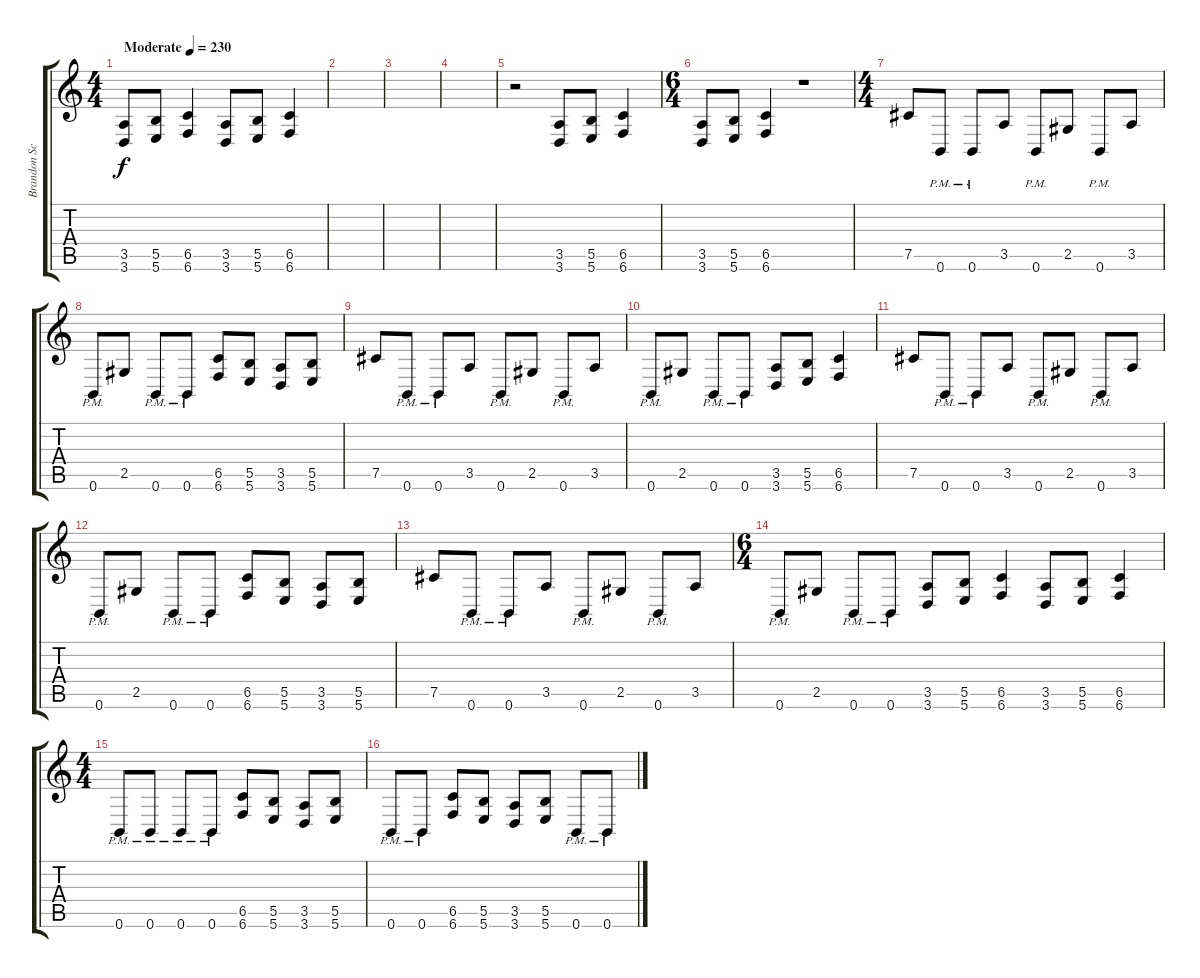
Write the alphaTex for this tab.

\track ("Brandon Schieppati" "Brandon Sc") {instrument distortionguitar}
\staff {score tabs}
\tuning (Db4 Ab3 E3 B2 Gb2 B1) {hide}
\ts (4 4)
\tempo (230 "Moderate")
\clef g2
\ks c
(3.5 3.6).8{dy f instrument distortionguitar} (5.5 5.6).8 (6.5 6.6).4 (3.5 3.6).8 (5.5 5.6).8 (6.5 6.6).4 |
|
|
|
r.2 (3.5 3.6).8 (5.5 5.6).8 (6.5 6.6).4 |
\ts (6 4)
(3.5 3.6).8 (5.5 5.6).8 (6.5 6.6).4 r.1 |
\ts (4 4)
7.5.8 0.6{pm}.8 0.6{pm}.8 3.5.8 0.6{pm}.8 2.5.8 0.6{pm}.8 3.5.8 |
0.6{pm}.8 2.5.8 0.6{pm}.8 0.6{pm}.8 (6.5 6.6).8 (5.5 5.6).8 (3.5 3.6).8 (5.5 5.6).8 |
7.5.8 0.6{pm}.8 0.6{pm}.8 3.5.8 0.6{pm}.8 2.5.8 0.6{pm}.8 3.5.8 |
0.6{pm}.8 2.5.8 0.6{pm}.8 0.6{pm}.8 (3.5 3.6).8 (5.5 5.6).8 (6.5 6.6).4 |
7.5.8 0.6{pm}.8 0.6{pm}.8 3.5.8 0.6{pm}.8 2.5.8 0.6{pm}.8 3.5.8 |
0.6{pm}.8 2.5.8 0.6{pm}.8 0.6{pm}.8 (6.5 6.6).8 (5.5 5.6).8 (3.5 3.6).8 (5.5 5.6).8 |
7.5.8 0.6{pm}.8 0.6{pm}.8 3.5.8 0.6{pm}.8 2.5.8 0.6{pm}.8 3.5.8 |
\ts (6 4)
0.6{pm}.8 2.5.8 0.6{pm}.8 0.6{pm}.8 (3.5 3.6).8 (5.5 5.6).8 (6.5 6.6).4 (3.5 3.6).8 (5.5 5.6).8 (6.5 6.6).4 |
\ts (4 4)
0.6{pm}.8 0.6{pm}.8 0.6{pm}.8 0.6{pm}.8 (6.5 6.6).8 (5.5 5.6).8 (3.5 3.6).8 (5.5 5.6).8 |
0.6{pm}.8 0.6{pm}.8 (6.5 6.6).8 (5.5 5.6).8 (3.5 3.6).8 (5.5 5.6).8 0.6{pm}.8 0.6{pm}.8
